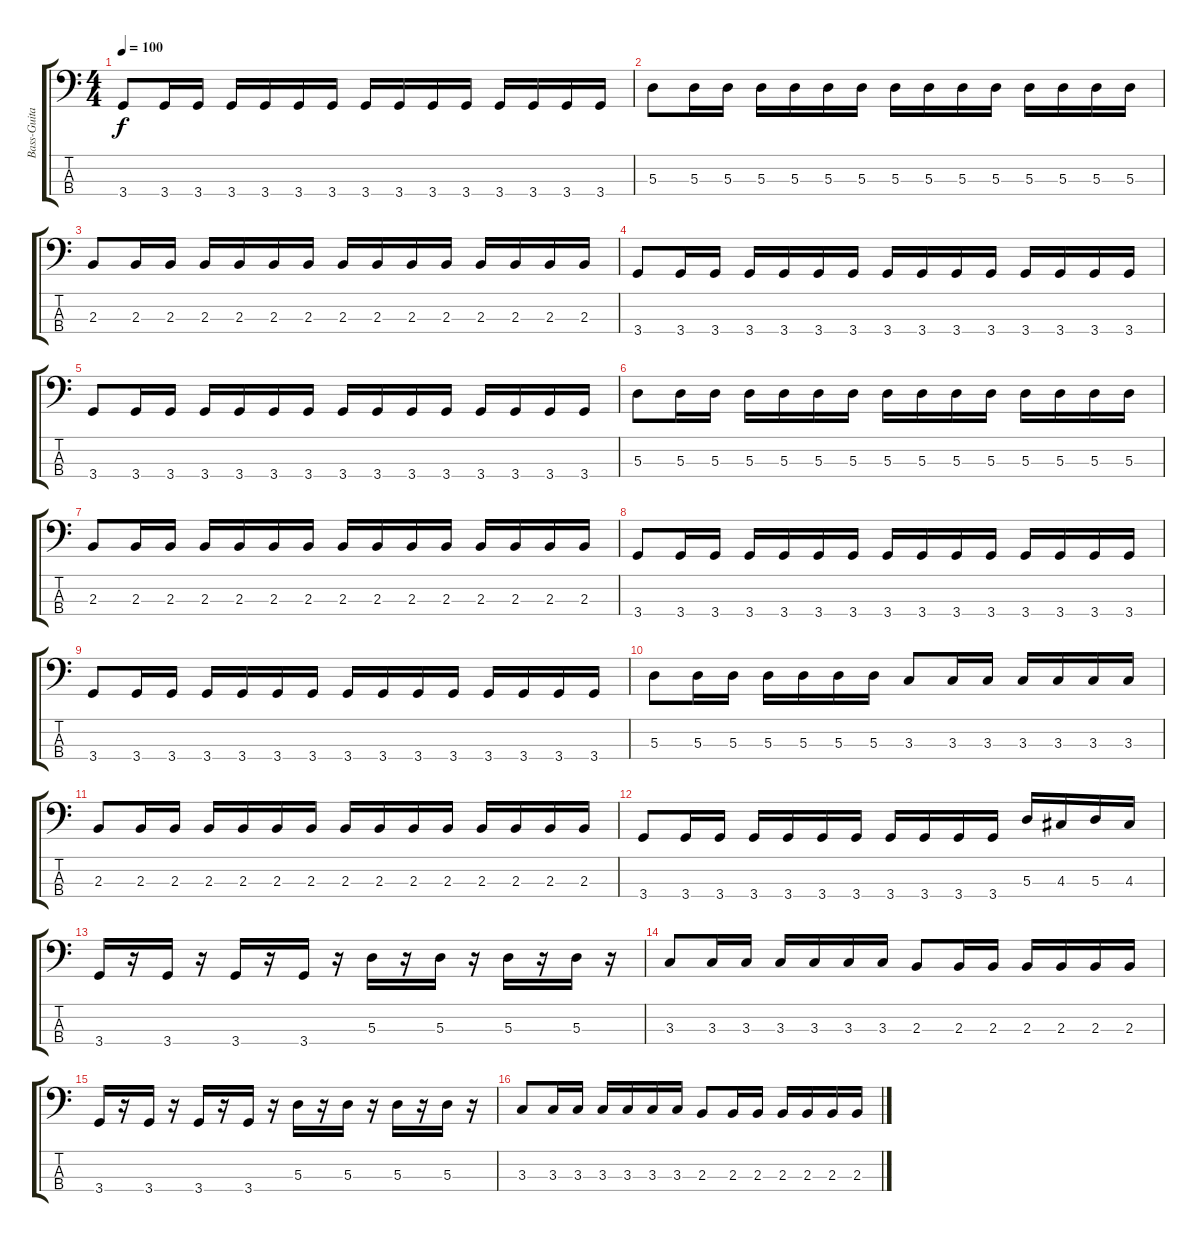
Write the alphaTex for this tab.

\track ("Bass-Guitar" "Bass-Guita") {instrument electricbasspick}
\staff {score tabs}
\tuning (G2 D2 A1 E1) {hide}
\ts (4 4)
\tempo 100
\clef f4
\ks c
3.4.8{dy f} 3.4.16 3.4.16 3.4.16 3.4.16 3.4.16 3.4.16 3.4.16 3.4.16 3.4.16 3.4.16 3.4.16 3.4.16 3.4.16 3.4.16 |
5.3.8 5.3.16 5.3.16 5.3.16 5.3.16 5.3.16 5.3.16 5.3.16 5.3.16 5.3.16 5.3.16 5.3.16 5.3.16 5.3.16 5.3.16 |
2.3.8 2.3.16 2.3.16 2.3.16 2.3.16 2.3.16 2.3.16 2.3.16 2.3.16 2.3.16 2.3.16 2.3.16 2.3.16 2.3.16 2.3.16 |
3.4.8 3.4.16 3.4.16 3.4.16 3.4.16 3.4.16 3.4.16 3.4.16 3.4.16 3.4.16 3.4.16 3.4.16 3.4.16 3.4.16 3.4.16 |
3.4.8 3.4.16 3.4.16 3.4.16 3.4.16 3.4.16 3.4.16 3.4.16 3.4.16 3.4.16 3.4.16 3.4.16 3.4.16 3.4.16 3.4.16 |
5.3.8 5.3.16 5.3.16 5.3.16 5.3.16 5.3.16 5.3.16 5.3.16 5.3.16 5.3.16 5.3.16 5.3.16 5.3.16 5.3.16 5.3.16 |
2.3.8 2.3.16 2.3.16 2.3.16 2.3.16 2.3.16 2.3.16 2.3.16 2.3.16 2.3.16 2.3.16 2.3.16 2.3.16 2.3.16 2.3.16 |
3.4.8 3.4.16 3.4.16 3.4.16 3.4.16 3.4.16 3.4.16 3.4.16 3.4.16 3.4.16 3.4.16 3.4.16 3.4.16 3.4.16 3.4.16 |
3.4.8 3.4.16 3.4.16 3.4.16 3.4.16 3.4.16 3.4.16 3.4.16 3.4.16 3.4.16 3.4.16 3.4.16 3.4.16 3.4.16 3.4.16 |
5.3.8 5.3.16 5.3.16 5.3.16 5.3.16 5.3.16 5.3.16 3.3.8 3.3.16 3.3.16 3.3.16 3.3.16 3.3.16 3.3.16 |
2.3.8 2.3.16 2.3.16 2.3.16 2.3.16 2.3.16 2.3.16 2.3.16 2.3.16 2.3.16 2.3.16 2.3.16 2.3.16 2.3.16 2.3.16 |
3.4.8 3.4.16 3.4.16 3.4.16 3.4.16 3.4.16 3.4.16 3.4.16 3.4.16 3.4.16 3.4.16 5.3.16 4.3.16 5.3.16 4.3.16 |
3.4.16 r.16 3.4.16 r.16 3.4.16 r.16 3.4.16 r.16 5.3.16 r.16 5.3.16 r.16 5.3.16 r.16 5.3.16 r.16 |
3.3.8 3.3.16 3.3.16 3.3.16 3.3.16 3.3.16 3.3.16 2.3.8 2.3.16 2.3.16 2.3.16 2.3.16 2.3.16 2.3.16 |
3.4.16 r.16 3.4.16 r.16 3.4.16 r.16 3.4.16 r.16 5.3.16 r.16 5.3.16 r.16 5.3.16 r.16 5.3.16 r.16 |
3.3.8 3.3.16 3.3.16 3.3.16 3.3.16 3.3.16 3.3.16 2.3.8 2.3.16 2.3.16 2.3.16 2.3.16 2.3.16 2.3.16
